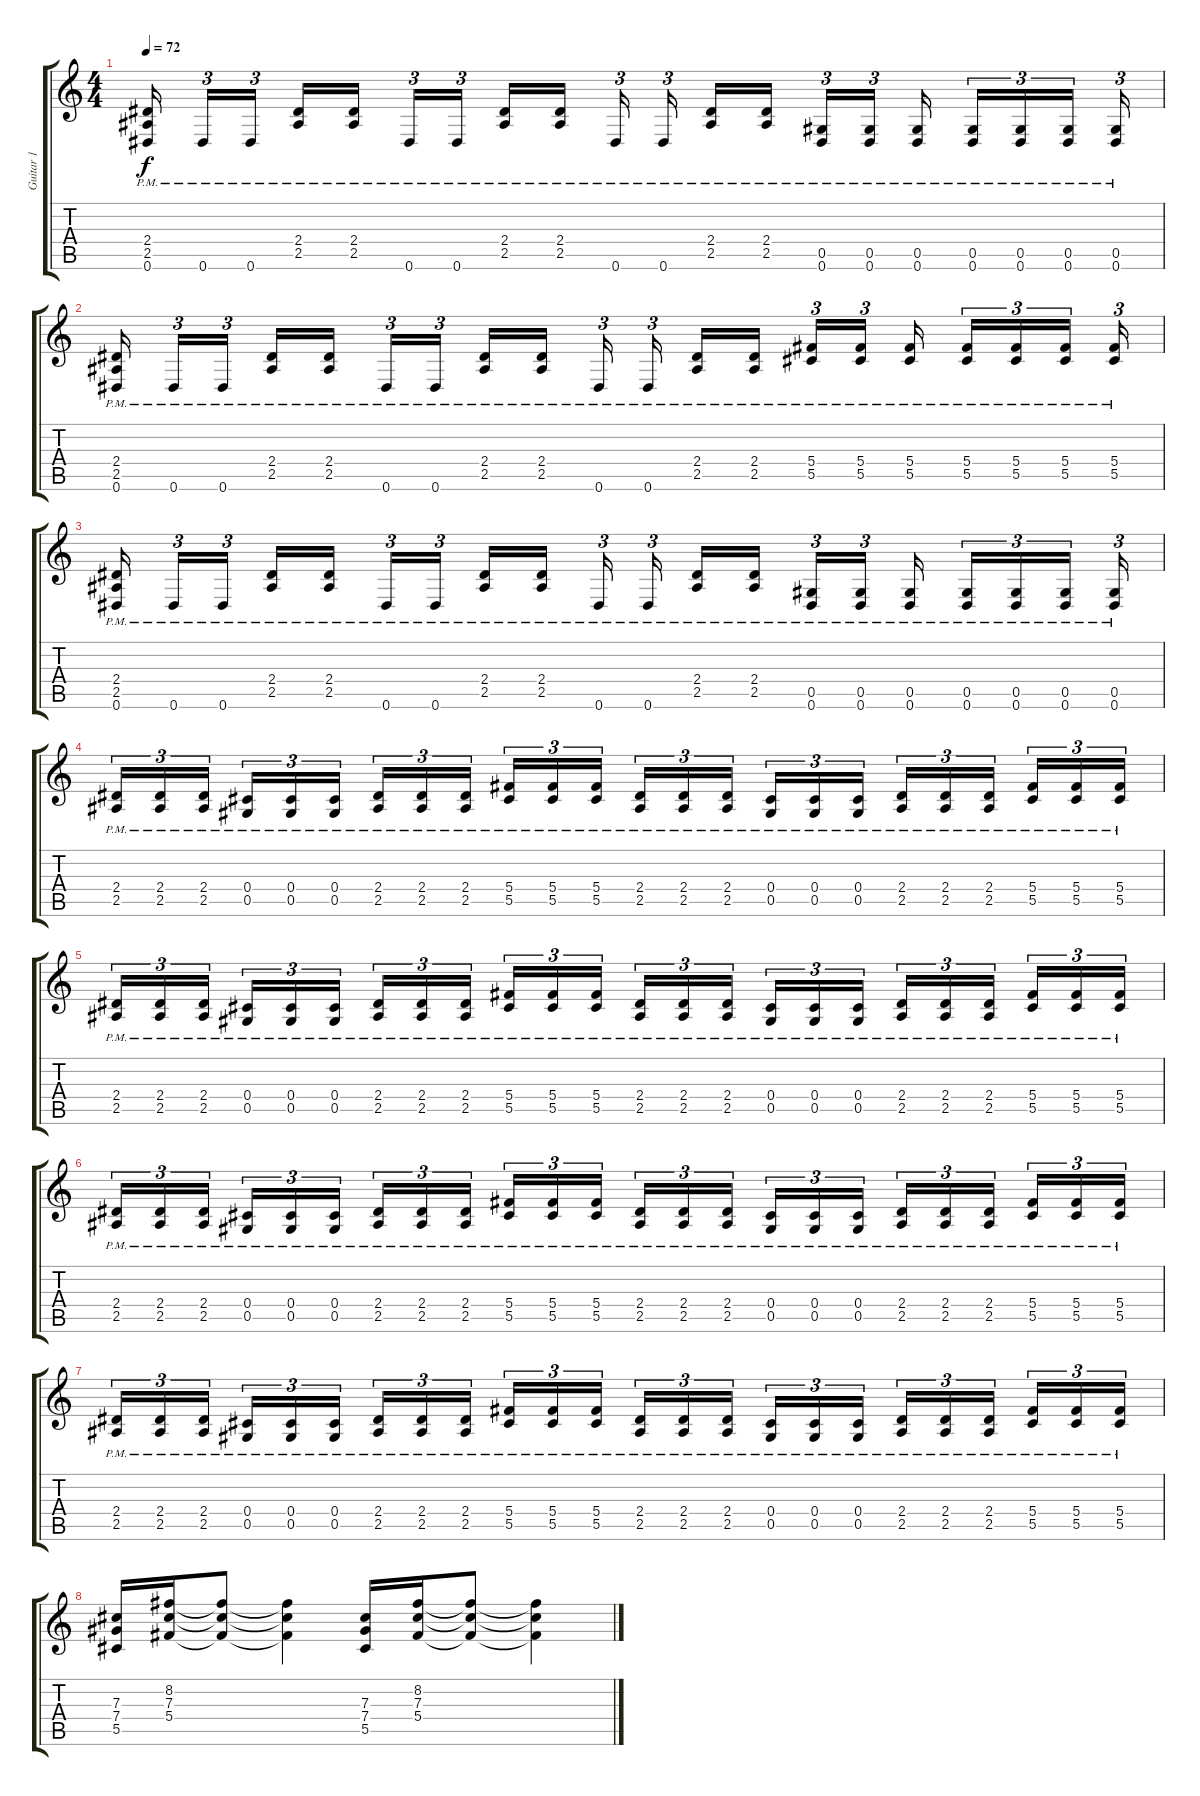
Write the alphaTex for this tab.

\track ("Guitar 1" "Guitar 1") {instrument distortionguitar}
\staff {score tabs}
\tuning (Eb4 Bb3 Gb3 Db3 Ab2 Eb2) {hide}
\ts (4 4)
\tempo 72
\clef g2
\ks c
(2.4{pm} 2.5{pm} 0.6{pm}).16{dy f beam splitsecondary} 0.6{pm}.16{tu (3 2)} 0.6{pm}.16{tu (3 2) beam splitsecondary} (2.4{pm} 2.5{pm}).16 (2.4{pm} 2.5{pm}).16 0.6{pm}.16{tu (3 2)} 0.6{pm}.16{tu (3 2) beam splitsecondary} (2.4{pm} 2.5{pm}).16 (2.4{pm} 2.5{pm}).16{beam splitsecondary} 0.6{pm}.16{tu (3 2)} 0.6{pm}.16{tu (3 2) beam splitsecondary} (2.4{pm} 2.5{pm}).16 (2.4{pm} 2.5{pm}).16{beam splitsecondary} (0.5{pm} 0.6{pm}).16{tu (3 2)} (0.5{pm} 0.6{pm}).16{tu (3 2)} (0.5{pm} 0.6{pm}).16{beam splitsecondary} (0.5{pm} 0.6{pm}).16{tu (3 2)} (0.5{pm} 0.6{pm}).16{tu (3 2)} (0.5{pm} 0.6{pm}).16{tu (3 2) beam splitsecondary} (0.5{pm} 0.6{pm}).16{tu (3 2)} |
(2.4{pm} 2.5{pm} 0.6{pm}).16{beam splitsecondary} 0.6{pm}.16{tu (3 2)} 0.6{pm}.16{tu (3 2) beam splitsecondary} (2.4{pm} 2.5{pm}).16 (2.4{pm} 2.5{pm}).16 0.6{pm}.16{tu (3 2)} 0.6{pm}.16{tu (3 2) beam splitsecondary} (2.4{pm} 2.5{pm}).16 (2.4{pm} 2.5{pm}).16{beam splitsecondary} 0.6{pm}.16{tu (3 2)} 0.6{pm}.16{tu (3 2) beam splitsecondary} (2.4{pm} 2.5{pm}).16 (2.4{pm} 2.5{pm}).16{beam splitsecondary} (5.4{pm} 5.5{pm}).16{tu (3 2)} (5.4{pm} 5.5{pm}).16{tu (3 2)} (5.4{pm} 5.5{pm}).16{beam splitsecondary} (5.4{pm} 5.5{pm}).16{tu (3 2)} (5.4{pm} 5.5{pm}).16{tu (3 2)} (5.4{pm} 5.5{pm}).16{tu (3 2) beam splitsecondary} (5.4{pm} 5.5{pm}).16{tu (3 2)} |
(2.4{pm} 2.5{pm} 0.6{pm}).16{beam splitsecondary} 0.6{pm}.16{tu (3 2)} 0.6{pm}.16{tu (3 2) beam splitsecondary} (2.4{pm} 2.5{pm}).16 (2.4{pm} 2.5{pm}).16 0.6{pm}.16{tu (3 2)} 0.6{pm}.16{tu (3 2) beam splitsecondary} (2.4{pm} 2.5{pm}).16 (2.4{pm} 2.5{pm}).16{beam splitsecondary} 0.6{pm}.16{tu (3 2)} 0.6{pm}.16{tu (3 2) beam splitsecondary} (2.4{pm} 2.5{pm}).16 (2.4{pm} 2.5{pm}).16{beam splitsecondary} (0.5{pm} 0.6{pm}).16{tu (3 2)} (0.5{pm} 0.6{pm}).16{tu (3 2)} (0.5{pm} 0.6{pm}).16{beam splitsecondary} (0.5{pm} 0.6{pm}).16{tu (3 2)} (0.5{pm} 0.6{pm}).16{tu (3 2)} (0.5{pm} 0.6{pm}).16{tu (3 2) beam splitsecondary} (0.5{pm} 0.6{pm}).16{tu (3 2)} |
(2.4{pm} 2.5{pm}).16{tu (3 2)} (2.4{pm} 2.5{pm}).16{tu (3 2)} (2.4{pm} 2.5{pm}).16{tu (3 2) beam splitsecondary} (0.4{pm} 0.5{pm}).16{tu (3 2)} (0.4{pm} 0.5{pm}).16{tu (3 2)} (0.4{pm} 0.5{pm}).16{tu (3 2)} (2.4{pm} 2.5{pm}).16{tu (3 2)} (2.4{pm} 2.5{pm}).16{tu (3 2)} (2.4{pm} 2.5{pm}).16{tu (3 2) beam splitsecondary} (5.4{pm} 5.5{pm}).16{tu (3 2)} (5.4{pm} 5.5{pm}).16{tu (3 2)} (5.4{pm} 5.5{pm}).16{tu (3 2)} (2.4{pm} 2.5{pm}).16{tu (3 2)} (2.4{pm} 2.5{pm}).16{tu (3 2)} (2.4{pm} 2.5{pm}).16{tu (3 2) beam splitsecondary} (0.4{pm} 0.5{pm}).16{tu (3 2)} (0.4{pm} 0.5{pm}).16{tu (3 2)} (0.4{pm} 0.5{pm}).16{tu (3 2)} (2.4{pm} 2.5{pm}).16{tu (3 2)} (2.4{pm} 2.5{pm}).16{tu (3 2)} (2.4{pm} 2.5{pm}).16{tu (3 2) beam splitsecondary} (5.4{pm} 5.5{pm}).16{tu (3 2)} (5.4{pm} 5.5{pm}).16{tu (3 2)} (5.4{pm} 5.5{pm}).16{tu (3 2)} |
(2.4{pm} 2.5{pm}).16{tu (3 2)} (2.4{pm} 2.5{pm}).16{tu (3 2)} (2.4{pm} 2.5{pm}).16{tu (3 2) beam splitsecondary} (0.4{pm} 0.5{pm}).16{tu (3 2)} (0.4{pm} 0.5{pm}).16{tu (3 2)} (0.4{pm} 0.5{pm}).16{tu (3 2)} (2.4{pm} 2.5{pm}).16{tu (3 2)} (2.4{pm} 2.5{pm}).16{tu (3 2)} (2.4{pm} 2.5{pm}).16{tu (3 2) beam splitsecondary} (5.4{pm} 5.5{pm}).16{tu (3 2)} (5.4{pm} 5.5{pm}).16{tu (3 2)} (5.4{pm} 5.5{pm}).16{tu (3 2)} (2.4{pm} 2.5{pm}).16{tu (3 2)} (2.4{pm} 2.5{pm}).16{tu (3 2)} (2.4{pm} 2.5{pm}).16{tu (3 2) beam splitsecondary} (0.4{pm} 0.5{pm}).16{tu (3 2)} (0.4{pm} 0.5{pm}).16{tu (3 2)} (0.4{pm} 0.5{pm}).16{tu (3 2)} (2.4{pm} 2.5{pm}).16{tu (3 2)} (2.4{pm} 2.5{pm}).16{tu (3 2)} (2.4{pm} 2.5{pm}).16{tu (3 2) beam splitsecondary} (5.4{pm} 5.5{pm}).16{tu (3 2)} (5.4{pm} 5.5{pm}).16{tu (3 2)} (5.4{pm} 5.5{pm}).16{tu (3 2)} |
(2.4{pm} 2.5{pm}).16{tu (3 2)} (2.4{pm} 2.5{pm}).16{tu (3 2)} (2.4{pm} 2.5{pm}).16{tu (3 2) beam splitsecondary} (0.4{pm} 0.5{pm}).16{tu (3 2)} (0.4{pm} 0.5{pm}).16{tu (3 2)} (0.4{pm} 0.5{pm}).16{tu (3 2)} (2.4{pm} 2.5{pm}).16{tu (3 2)} (2.4{pm} 2.5{pm}).16{tu (3 2)} (2.4{pm} 2.5{pm}).16{tu (3 2) beam splitsecondary} (5.4{pm} 5.5{pm}).16{tu (3 2)} (5.4{pm} 5.5{pm}).16{tu (3 2)} (5.4{pm} 5.5{pm}).16{tu (3 2)} (2.4{pm} 2.5{pm}).16{tu (3 2)} (2.4{pm} 2.5{pm}).16{tu (3 2)} (2.4{pm} 2.5{pm}).16{tu (3 2) beam splitsecondary} (0.4{pm} 0.5{pm}).16{tu (3 2)} (0.4{pm} 0.5{pm}).16{tu (3 2)} (0.4{pm} 0.5{pm}).16{tu (3 2)} (2.4{pm} 2.5{pm}).16{tu (3 2)} (2.4{pm} 2.5{pm}).16{tu (3 2)} (2.4{pm} 2.5{pm}).16{tu (3 2) beam splitsecondary} (5.4{pm} 5.5{pm}).16{tu (3 2)} (5.4{pm} 5.5{pm}).16{tu (3 2)} (5.4{pm} 5.5{pm}).16{tu (3 2)} |
(2.4{pm} 2.5{pm}).16{tu (3 2)} (2.4{pm} 2.5{pm}).16{tu (3 2)} (2.4{pm} 2.5{pm}).16{tu (3 2) beam splitsecondary} (0.4{pm} 0.5{pm}).16{tu (3 2)} (0.4{pm} 0.5{pm}).16{tu (3 2)} (0.4{pm} 0.5{pm}).16{tu (3 2)} (2.4{pm} 2.5{pm}).16{tu (3 2)} (2.4{pm} 2.5{pm}).16{tu (3 2)} (2.4{pm} 2.5{pm}).16{tu (3 2) beam splitsecondary} (5.4{pm} 5.5{pm}).16{tu (3 2)} (5.4{pm} 5.5{pm}).16{tu (3 2)} (5.4{pm} 5.5{pm}).16{tu (3 2)} (2.4{pm} 2.5{pm}).16{tu (3 2)} (2.4{pm} 2.5{pm}).16{tu (3 2)} (2.4{pm} 2.5{pm}).16{tu (3 2) beam splitsecondary} (0.4{pm} 0.5{pm}).16{tu (3 2)} (0.4{pm} 0.5{pm}).16{tu (3 2)} (0.4{pm} 0.5{pm}).16{tu (3 2)} (2.4{pm} 2.5{pm}).16{tu (3 2)} (2.4{pm} 2.5{pm}).16{tu (3 2)} (2.4{pm} 2.5{pm}).16{tu (3 2) beam splitsecondary} (5.4{pm} 5.5{pm}).16{tu (3 2)} (5.4{pm} 5.5{pm}).16{tu (3 2)} (5.4{pm} 5.5{pm}).16{tu (3 2)} |
(7.3 7.4 5.5).16 (8.2 7.3 5.4).16 (8.2{t} 7.3{t} 5.4{t}).8 (8.2{t} 7.3{t} 5.4{t}).4 (7.3 7.4 5.5).16 (8.2 7.3 5.4).16 (8.2{t} 7.3{t} 5.4{t}).8 (8.2{t} 7.3{t} 5.4{t}).4
